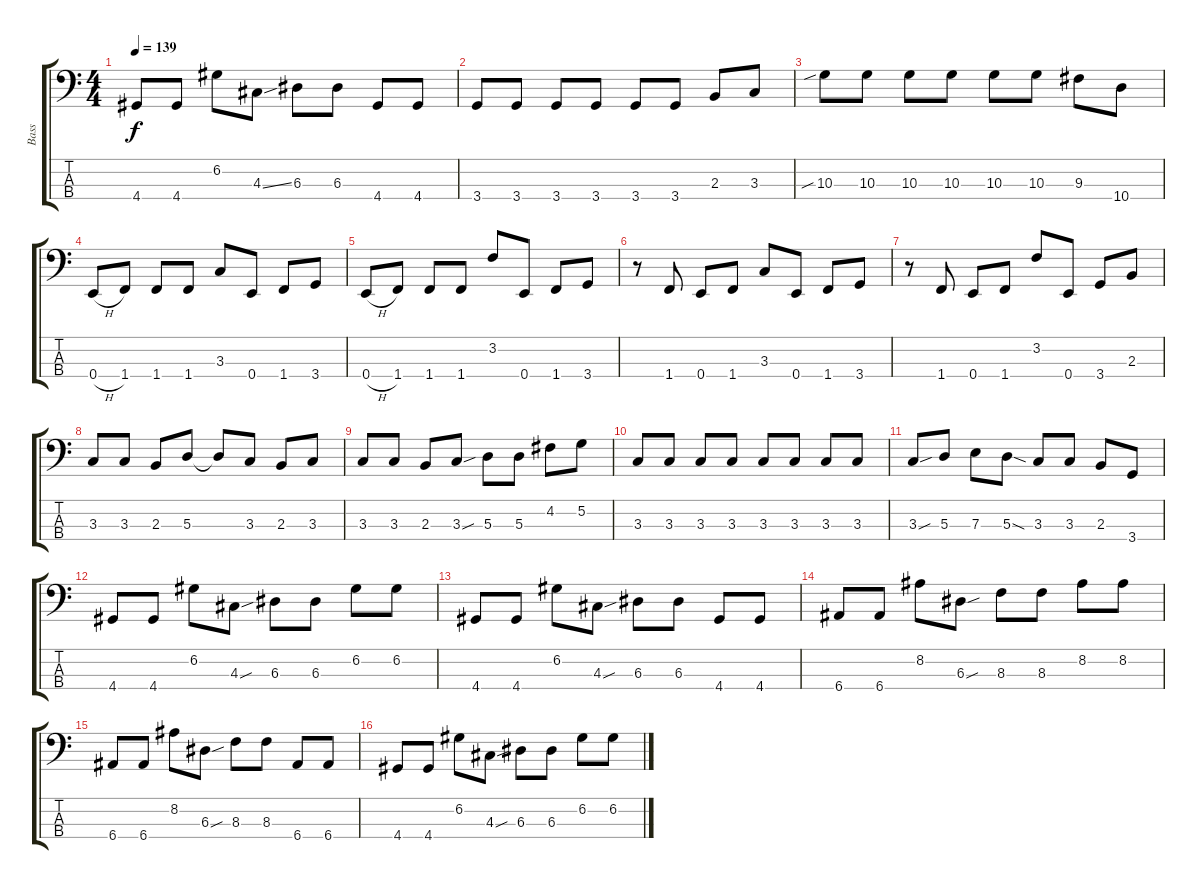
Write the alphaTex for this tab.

\track ("Bass" "Bass") {instrument electricbasspick}
\staff {score tabs}
\tuning (G2 D2 A1 E1) {hide}
\ts (4 4)
\tempo 139
\clef f4
\ks c
4.4.8{dy f} 4.4.8 6.2.8 4.3{ss}.8 6.3.8 6.3.8 4.4.8 4.4.8 |
3.4.8 3.4.8 3.4.8 3.4.8 3.4.8 3.4.8 2.3.8 3.3.8 |
10.3{sib}.8 10.3.8 10.3.8 10.3.8 10.3.8 10.3.8 9.3.8 10.4.8 |
0.4{h}.8 1.4.8 1.4.8 1.4.8 3.3.8 0.4.8 1.4.8 3.4.8 |
0.4{h}.8 1.4.8 1.4.8 1.4.8 3.2.8 0.4.8 1.4.8 3.4.8 |
r.8 1.4.8 0.4.8 1.4.8 3.3.8 0.4.8 1.4.8 3.4.8 |
r.8 1.4.8 0.4.8 1.4.8 3.2.8 0.4.8 3.4.8 2.3.8 |
3.3.8 3.3.8 2.3.8 5.3.8 5.3{t}.8 3.3.8 2.3.8 3.3.8 |
3.3.8 3.3.8 2.3.8 3.3{sou}.8 5.3.8 5.3.8 4.2.8 5.2.8 |
3.3.8 3.3.8 3.3.8 3.3.8 3.3.8 3.3.8 3.3.8 3.3.8 |
3.3{sou}.8 5.3.8 7.3.8 5.3{sod}.8 3.3.8 3.3.8 2.3.8 3.4.8 |
4.4.8 4.4.8 6.2.8 4.3{sou}.8 6.3.8 6.3.8 6.2.8 6.2.8 |
4.4.8 4.4.8 6.2.8 4.3{sou}.8 6.3.8 6.3.8 4.4.8 4.4.8 |
6.4.8 6.4.8 8.2.8 6.3{sou}.8 8.3.8 8.3.8 8.2.8 8.2.8 |
6.4.8 6.4.8 8.2.8 6.3{sou}.8 8.3.8 8.3.8 6.4.8 6.4.8 |
4.4.8 4.4.8 6.2.8 4.3{sou}.8 6.3.8 6.3.8 6.2.8 6.2.8
